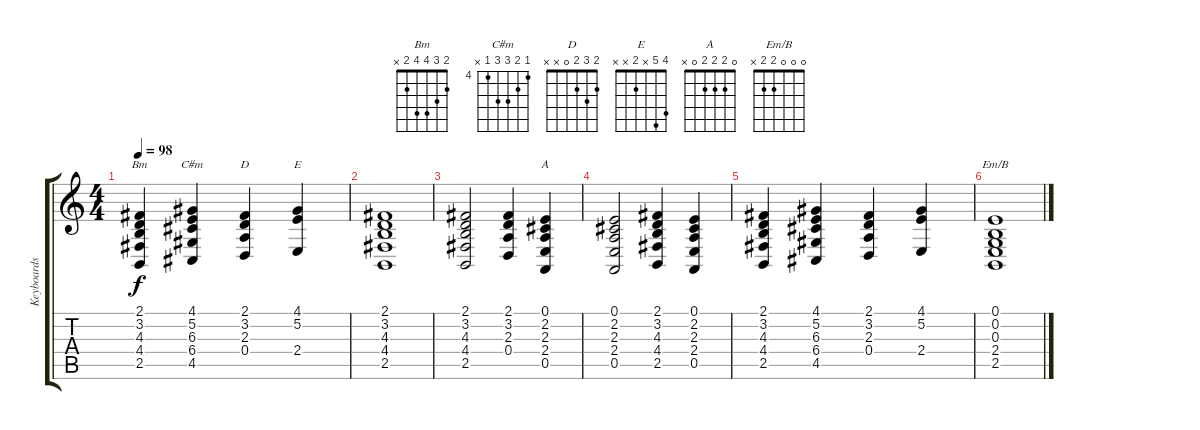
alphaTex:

\track ("Keyboards" "Keyboards") {instrument pad2warm}
\staff {score tabs}
\tuning (E4 B3 G3 D3 A2 E2) {hide}
\chord ("Bm" 2 3 4 4 2 x)
\chord ("C#m" 4 5 6 6 4 x) {firstfret 4}
\chord ("D" 2 3 2 0 x x)
\chord ("E" 4 5 x 2 x x)
\chord ("A" 0 2 2 2 0 x)
\chord ("Em/B" 0 0 0 2 2 x)
\ts (4 4)
\tempo 98
\clef g2
\ks c
(2.1 3.2 4.3 4.4 2.5).4{ch "Bm" dy f} (4.1 5.2 6.3 6.4 4.5).4{ch "C#m"} (2.1 3.2 2.3 0.4).4{ch "D"} (4.1 5.2 2.4).4{ch "E"} |
(2.1 3.2 4.3 4.4 2.5).1 |
(2.1 3.2 4.3 4.4 2.5).2 (2.1 3.2 2.3 0.4).4 (0.1 2.2 2.3 2.4 0.5).4{ch "A"} |
(0.1 2.2 2.3 2.4 0.5).2 (2.1 3.2 4.3 4.4 2.5).4 (0.1 2.2 2.3 2.4 0.5).4 |
(2.1 3.2 4.3 4.4 2.5).4 (4.1 5.2 6.3 6.4 4.5).4 (2.1 3.2 2.3 0.4).4 (4.1 5.2 2.4).4 |
(0.1 0.2 0.3 2.4 2.5).1{ch "Em/B"}
